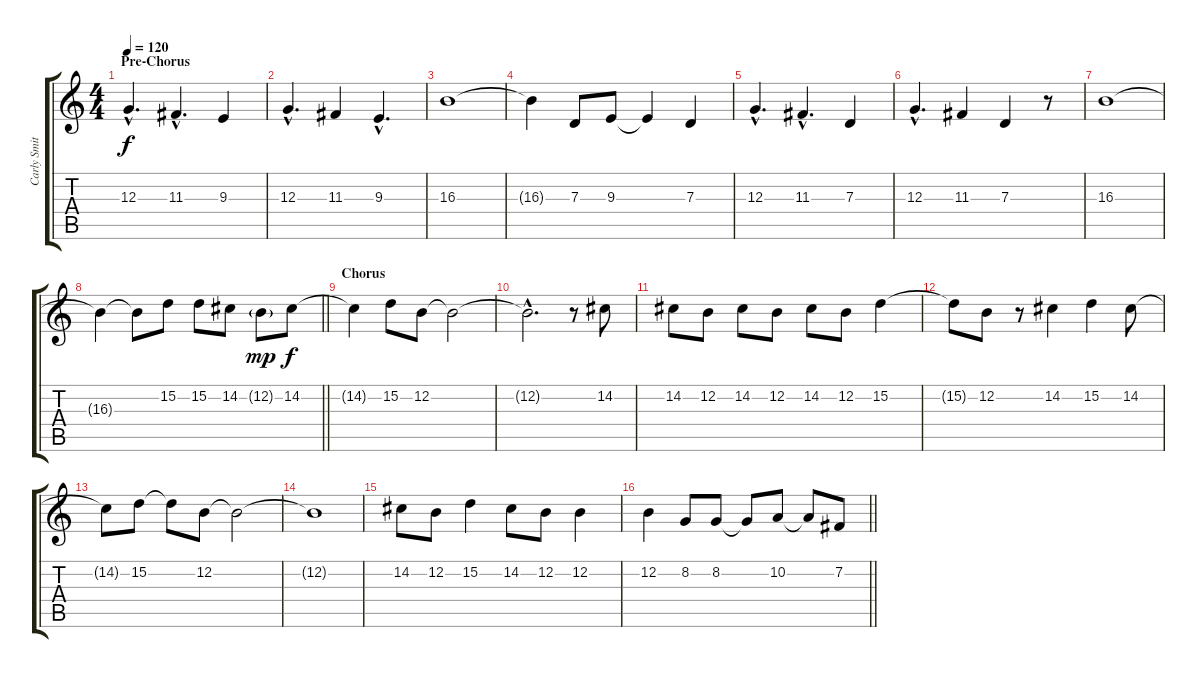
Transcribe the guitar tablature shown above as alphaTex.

\track ("Carly Smithson" "Carly Smit") {instrument flute}
\staff {score tabs}
\tuning (E4 B3 G3 D3 A2 E2) {hide}
\ts (4 4)
\section ("" "Pre-Chorus")
\tempo 120
\clef g2
\ks c
12.3{hac}.4{d dy f} 11.3{hac}.4{d} 9.3.4 |
12.3{hac}.4{d} 11.3.4 9.3{hac}.4{d} |
16.3.1 |
16.3{t}.4 7.3.8 9.3.8 9.3{t}.4 7.3.4 |
12.3{hac}.4{d} 11.3{hac}.4{d} 7.3.4 |
12.3{hac}.4{d} 11.3.4 7.3.4 r.8 |
16.3.1 |
\barLineRight lightlight
16.3{t}.4 16.3{t}.8 15.2.8 15.2.8 14.2.8 12.2{g}.8{dy mp} 14.2.8{dy f} |
\section ("" "Chorus")
14.2{t}.4 15.2.8 12.2.8 12.2{t}.2 |
12.2{hac t}.2{d} r.8 14.2.8 |
14.2.8 12.2.8 14.2.8 12.2.8 14.2.8 12.2.8 15.2.4 |
15.2{t}.8 12.2.8 r.8 14.2.4 15.2.4 14.2.8 |
14.2{t}.8 15.2.8 15.2{t}.8 12.2.8 12.2{t}.2 |
12.2{t}.1 |
14.2.8 12.2.8 15.2.4 14.2.8 12.2.8 12.2.4 |
\barLineRight lightlight
12.2.4 8.2.8 8.2.8 8.2{t}.8 10.2.8 10.2{t}.8 7.2.8
